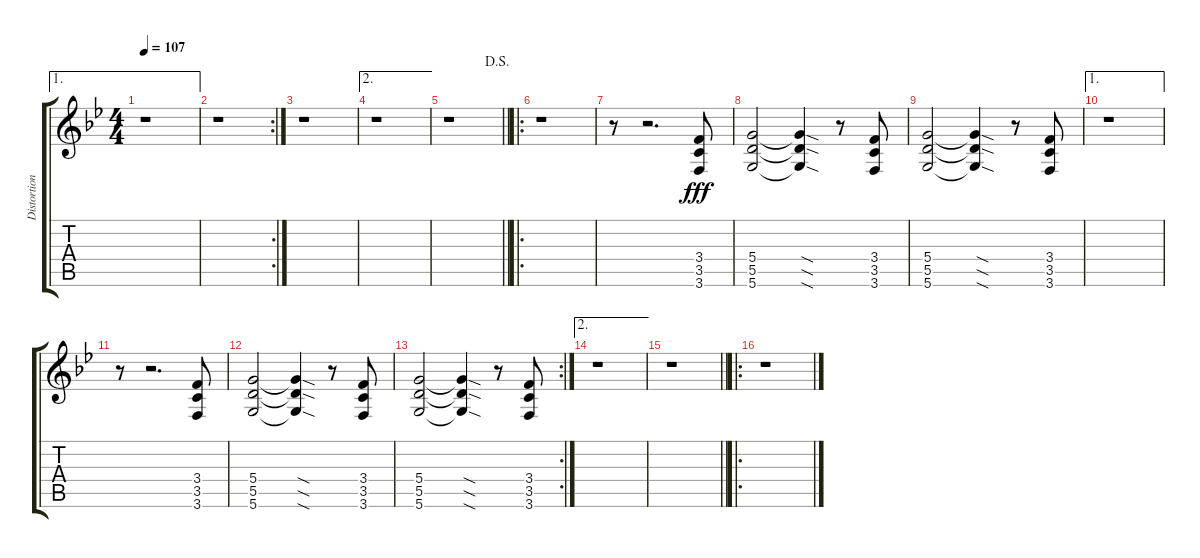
\track ("Distortion 2" "Distortion") {instrument distortionguitar}
\staff {score tabs}
\tuning (E4 B3 G3 D3 A2 D2) {hide}
\ae 1
\ts (4 4)
\tempo 107
\clef g2
\ks bb
r.1{dy fff} |
\rc 2
r.1 |
r.1 |
\ae 2
r.1 |
\jump dalsegno
\barLineRight lightlight
r.1 |
\ro
r.1 |
r.8 r.2{d} (3.4 3.5 3.6).8 |
(5.4 5.5 5.6).2 (5.4{sod t} 5.5{sod t} 5.6{sod t}).4 r.8 (3.4 3.5 3.6).8 |
(5.4 5.5 5.6).2 (5.4{sod t} 5.5{sod t} 5.6{sod t}).4 r.8 (3.4 3.5 3.6).8 |
\ae 1
r.1 |
r.8 r.2{d} (3.4 3.5 3.6).8 |
(5.4 5.5 5.6).2 (5.4{sod t} 5.5{sod t} 5.6{sod t}).4 r.8 (3.4 3.5 3.6).8 |
\rc 2
(5.4 5.5 5.6).2 (5.4{sod t} 5.5{sod t} 5.6{sod t}).4 r.8 (3.4 3.5 3.6).8 |
\ae 2
r.1 |
\barLineRight lightlight
r.1 |
\ro
r.1
